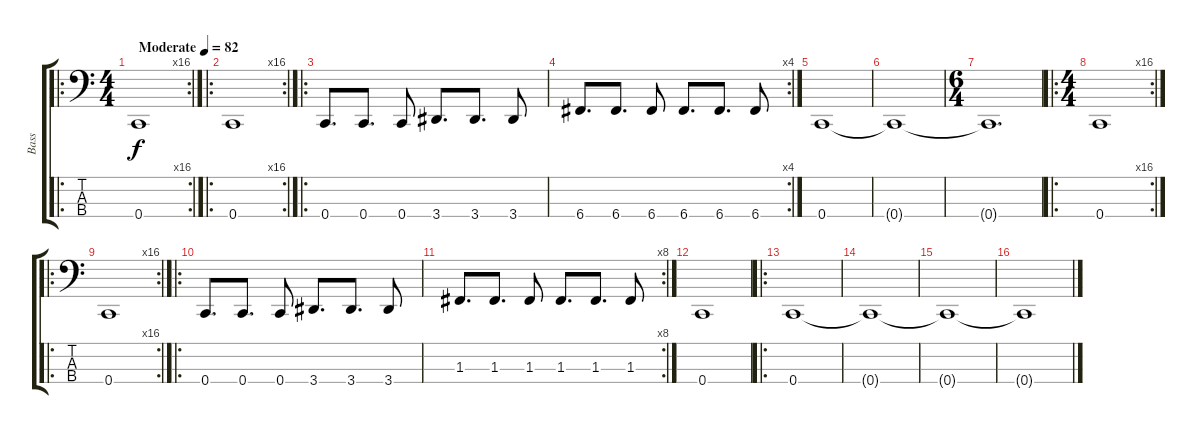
\track ("Bass" "Bass") {instrument electricbassfinger}
\staff {score tabs}
\tuning (Eb2 Bb1 F1 C1) {hide}
\ro
\rc 16
\ts (4 4)
\tempo (82 "Moderate")
\clef f4
\ks c
0.4.1{dy f instrument electricbassfinger} |
\ro
\rc 16
0.4.1 |
\ro
0.4.8{d} 0.4.8{d} 0.4.8 3.4.8{d} 3.4.8{d} 3.4.8 |
\rc 4
6.4.8{d} 6.4.8{d} 6.4.8 6.4.8{d} 6.4.8{d} 6.4.8 |
0.4.1 |
0.4{t}.1 |
\ts (6 4)
0.4{t}.1{d} |
\ro
\rc 16
\ts (4 4)
0.4.1 |
\ro
\rc 16
0.4.1 |
\ro
0.4.8{d} 0.4.8{d} 0.4.8 3.4.8{d} 3.4.8{d} 3.4.8 |
\rc 8
1.3.8{d} 1.3.8{d} 1.3.8 1.3.8{d} 1.3.8{d} 1.3.8 |
0.4.1 |
\ro
0.4.1 |
0.4{t}.1 |
0.4{t}.1 |
0.4{t}.1
